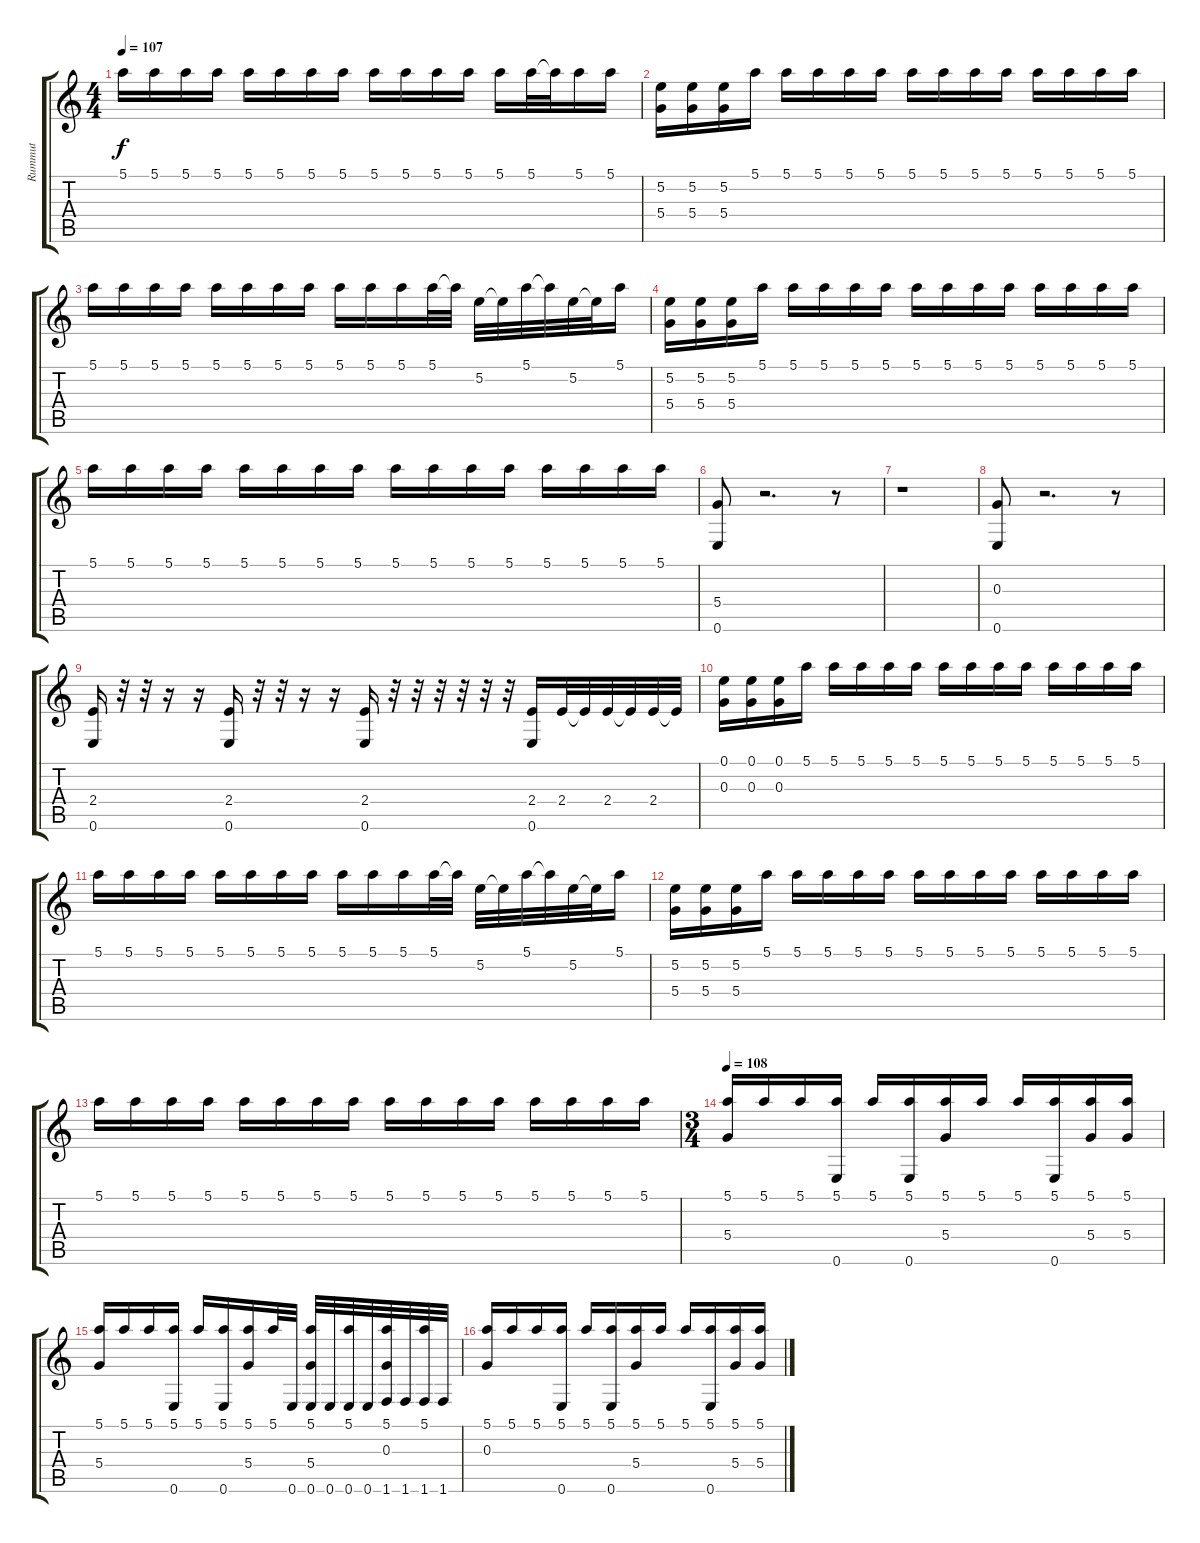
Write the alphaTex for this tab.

\track ("Rummut" "Rummut") {instrument acousticguitarnylon}
\staff {score tabs}
\tuning (E4 B3 G3 D3 A2 E2) {hide}
\ts (4 4)
\tempo 107
\clef g2
\ks c
5.1.16{dy f} 5.1.16 5.1.16 5.1.16 5.1.16 5.1.16 5.1.16 5.1.16 5.1.16 5.1.16 5.1.16 5.1.16 5.1.16 5.1.32 5.1{t}.32 5.1.16 5.1.16 |
(5.2 5.4).16 (5.2 5.4).16 (5.2 5.4).16 5.1.16 5.1.16 5.1.16 5.1.16 5.1.16 5.1.16 5.1.16 5.1.16 5.1.16 5.1.16 5.1.16 5.1.16 5.1.16 |
5.1.16 5.1.16 5.1.16 5.1.16 5.1.16 5.1.16 5.1.16 5.1.16 5.1.16 5.1.16 5.1.16 5.1.32 5.1{t}.32 5.2.32 5.2{t}.32 5.1.32 5.1{t}.32 5.2.32 5.2{t}.32 5.1.16 |
(5.2 5.4).16 (5.2 5.4).16 (5.2 5.4).16 5.1.16 5.1.16 5.1.16 5.1.16 5.1.16 5.1.16 5.1.16 5.1.16 5.1.16 5.1.16 5.1.16 5.1.16 5.1.16 |
5.1.16 5.1.16 5.1.16 5.1.16 5.1.16 5.1.16 5.1.16 5.1.16 5.1.16 5.1.16 5.1.16 5.1.16 5.1.16 5.1.16 5.1.16 5.1.16 |
(5.4 0.6).8 r.2{d} r.8 |
r.1 |
(0.3 0.6).8 r.2{d} r.8 |
(2.4 0.6).16 r.32 r.32 r.16 r.16 (2.4 0.6).16 r.32 r.32 r.16 r.16 (2.4 0.6).16 r.32 r.32 r.32 r.32 r.32 r.32 (2.4 0.6).16 2.4.32 2.4{t}.32 2.4.32 2.4{t}.32 2.4.32 2.4{t}.32 |
(0.1 0.3).16 (0.1 0.3).16 (0.1 0.3).16 5.1.16 5.1.16 5.1.16 5.1.16 5.1.16 5.1.16 5.1.16 5.1.16 5.1.16 5.1.16 5.1.16 5.1.16 5.1.16 |
5.1.16 5.1.16 5.1.16 5.1.16 5.1.16 5.1.16 5.1.16 5.1.16 5.1.16 5.1.16 5.1.16 5.1.32 5.1{t}.32 5.2.32 5.2{t}.32 5.1.32 5.1{t}.32 5.2.32 5.2{t}.32 5.1.16 |
(5.2 5.4).16 (5.2 5.4).16 (5.2 5.4).16 5.1.16 5.1.16 5.1.16 5.1.16 5.1.16 5.1.16 5.1.16 5.1.16 5.1.16 5.1.16 5.1.16 5.1.16 5.1.16 |
5.1.16 5.1.16 5.1.16 5.1.16 5.1.16 5.1.16 5.1.16 5.1.16 5.1.16 5.1.16 5.1.16 5.1.16 5.1.16 5.1.16 5.1.16 5.1.16 |
\ts (3 4)
\tempo 108
(5.1 5.4).16 5.1.16 5.1.16 (5.1 0.6).16 5.1.16 (5.1 0.6).16 (5.1 5.4).16 5.1.16 5.1.16 (5.1 0.6).16 (5.1 5.4).16 (5.1 5.4).16 |
(5.1 5.4).16 5.1.16 5.1.16 (5.1 0.6).16 5.1.16 (5.1 0.6).16 (5.1 5.4).16 5.1.32 0.6.32 (5.1 5.4 0.6).32 0.6.32 (5.1 0.6).32 0.6.32 (5.1 0.3 1.6).32 1.6.32 (5.1 1.6).32 1.6.32 |
(5.1 0.3).16 5.1.16 5.1.16 (5.1 0.6).16 5.1.16 (5.1 0.6).16 (5.1 5.4).16 5.1.16 5.1.16 (5.1 0.6).16 (5.1 5.4).16 (5.1 5.4).16
